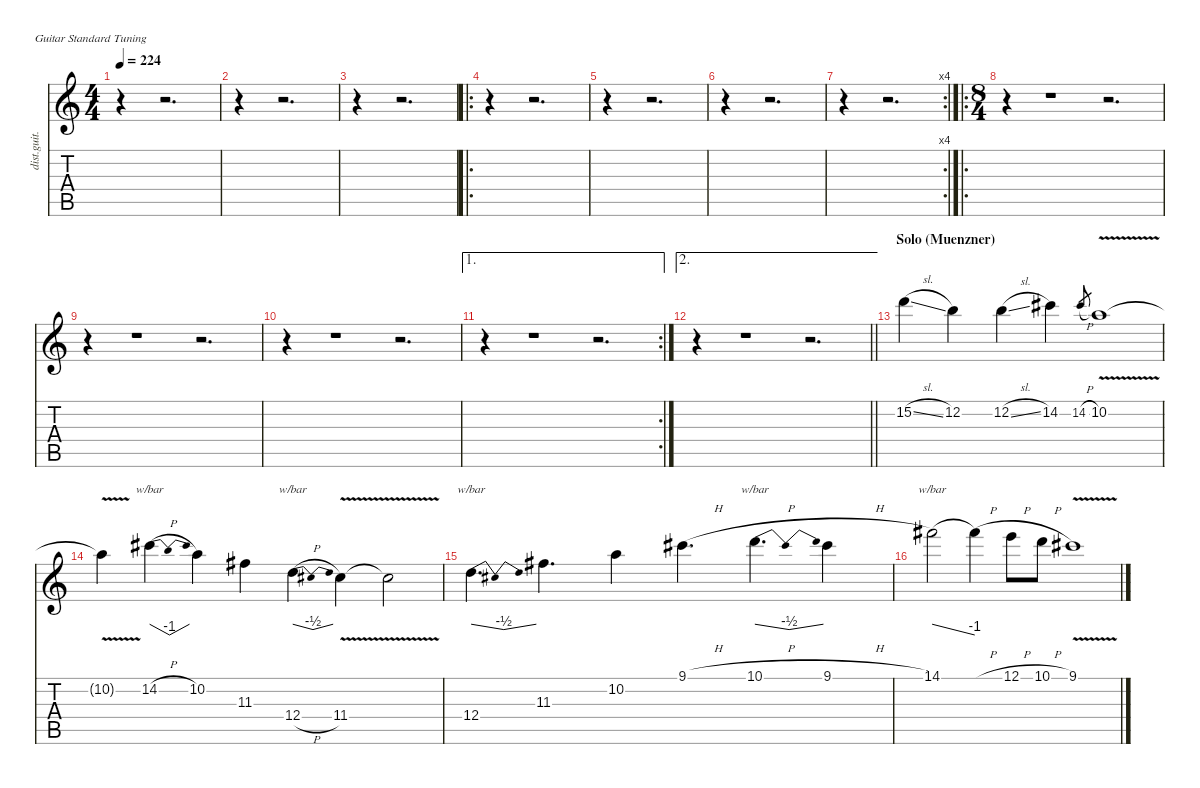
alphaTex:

\defaultSystemsLayout 4
\hideDynamics
\bracketExtendMode nobrackets
\otherSystemsTrackNameOrientation horizontal
\track ("Solo (Muenzner)" "dist.guit.") {instrument distortionguitar}
\staff {score tabs}
\tuning (E4 B3 G3 D3 A2 E2)
\ts (4 4)
\tempo 224
\clef g2
\ks c
r.4{dy f beam Down} r.2{d beam Down} |
r.4{beam Down} r.2{d beam Down} |
r.4{beam Down} r.2{d beam Down} |
\ro
r.4{beam Down} r.2{d beam Down} |
r.4{beam Down} r.2{d beam Down} |
r.4{beam Down} r.2{d beam Down} |
\rc 4
r.4{beam Down} r.2{d beam Down} |
\ro
\ts (8 4)
\beaming (8 4 4 4 4)
r.4{beam Down} r.1{beam Down} r.2{d beam Down} |
r.4{beam Down} r.1{beam Down} r.2{d beam Down} |
r.4{beam Down} r.1{beam Down} r.2{d beam Down} |
\ae 1
\rc 2
r.4{beam Down} r.1{beam Down} r.2{d beam Down} |
\ae 2
\barLineRight lightlight
r.4{beam Down} r.1{beam Down} r.2{d beam Down} |
\section ("" "Solo (Muenzner)")
15.2{sl}.4{beam Down} 12.2.4{beam Down} 12.2{sl}.4{beam Down} 14.2{acc #}.4{beam Down} 14.2{h acc #}.8{gr dy mf beam Up} 10.2{v}.1{dy f beam Down} |
10.2{v t}.4{beam Down} 14.2{h acc #}.4{tbe (dip default 0 0 30 -4 60 0) beam Down} 10.2.4{beam Down} 11.3{acc #}.4{beam Down} 12.4{h}.4{tbe (dip default 0 0 30 -2 60 0) beam Down} 11.4{v acc #}.4{beam Down} 11.4{v t acc #}.2{beam Down} |
12.4.4{d tbe (dip default 0 0 30 -2 60 0) beam Down} 11.3{acc #}.4{d beam Down} 10.2.4{beam Down} 9.1{h acc #}.4{d beam Down} 10.1{h}.4{d tbe (dip default 0 0 30 -2 60 0) beam Down} 9.1{h acc #}.4{beam Down} |
14.1{acc #}.2{tbe (dive default 0 0 60 -4) beam Down} 14.1{h t acc #}.4{beam Down} 12.1{h}.8{beam Down} 10.1{h}.8{beam Down} 9.1{v acc #}.1{beam Down}
